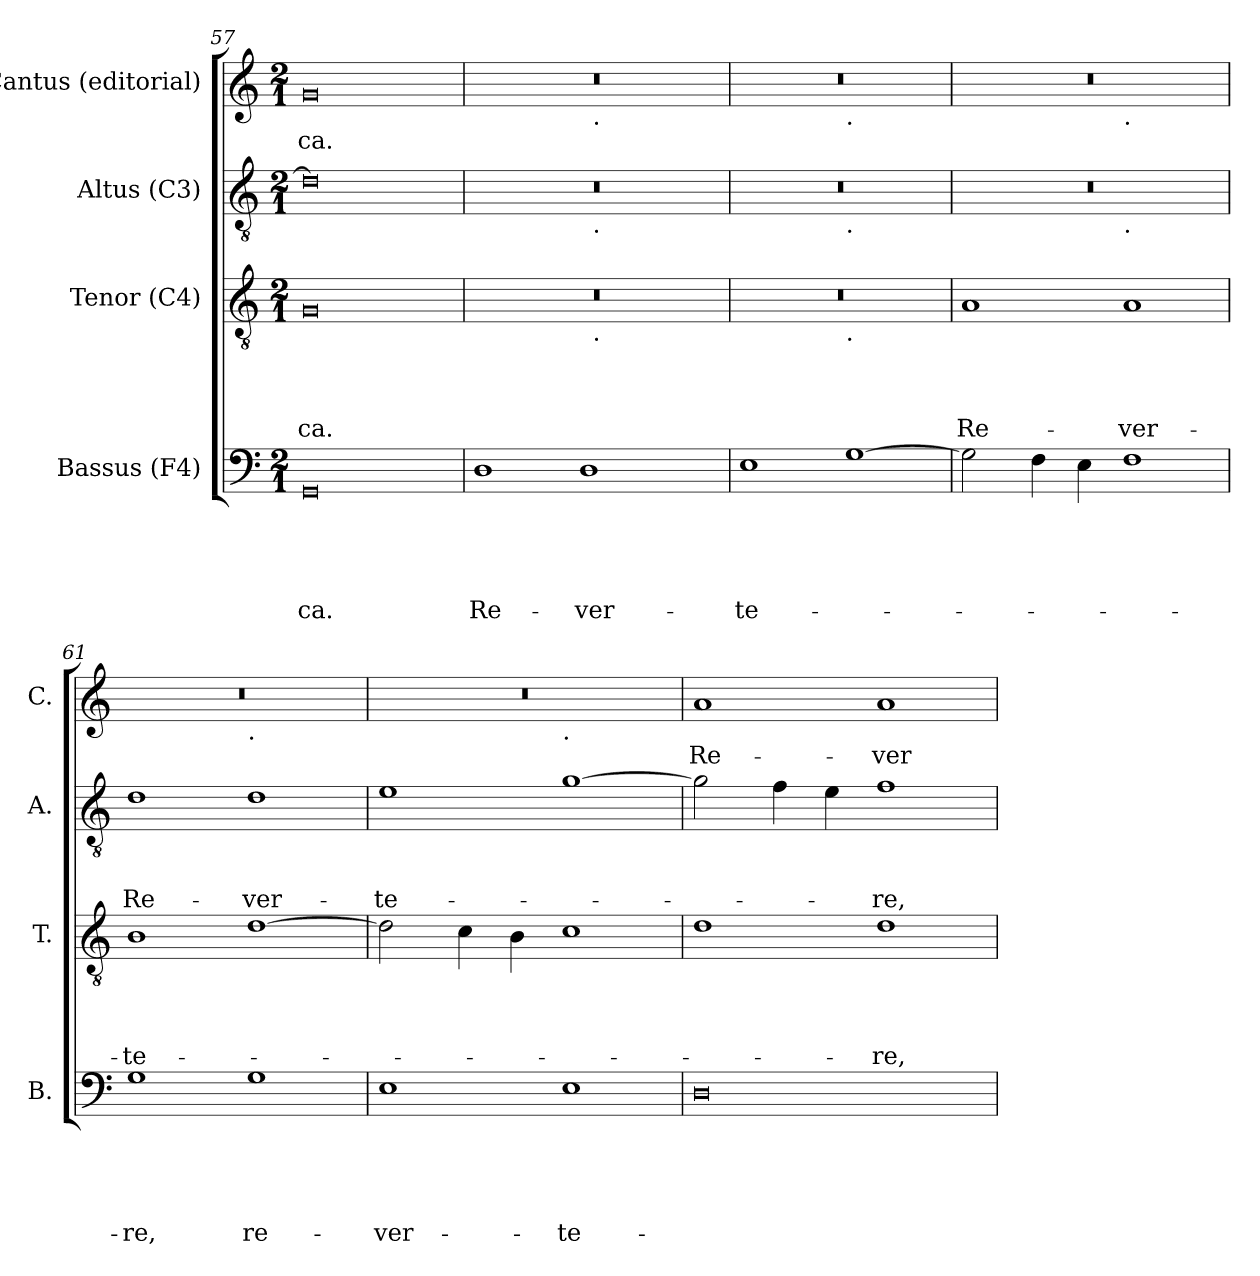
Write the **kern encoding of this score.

**kern	**text	**text	**text	**text	**text	**kern	**text	**text	**text	**text	**kern	**text	**text	**text	**kern	**text
*part4	*part4	*part4	*part4	*part4	*part4	*part3	*part3	*part3	*part3	*part3	*part2	*part2	*part2	*part2	*part1	*part1
*staff4	*staff4	*staff4	*staff4	*staff4	*staff4	*staff3	*staff3	*staff3	*staff3	*staff3	*staff2	*staff2	*staff2	*staff2	*staff1	*staff1
*I"Bassus (F4)	*	*	*	*	*	*I"Tenor (C4)	*	*	*	*	*I"Altus (C3)	*	*	*	*I"Cantus (editorial)	*
*I'B.	*	*	*	*	*	*I'T.	*	*	*	*	*I'A.	*	*	*	*I'C.	*
*clefF4	*	*	*	*	*	*clefGv2	*	*	*	*	*clefGv2	*	*	*	*clefG2	*
*k[]	*	*	*	*	*	*k[]	*	*	*	*	*k[]	*	*	*	*k[]	*
*C:	*	*	*	*	*	*C:	*	*	*	*	*C:	*	*	*	*C:	*
*M2/1	*	*	*	*	*	*M2/1	*	*	*	*	*M2/1	*	*	*	*M2/1	*
=57	=57	=57	=57	=57	=57	=57	=57	=57	=57	=57	=57	=57	=57	=57	=57	=57
!	!	!	!	!	!LO:LY:b	!	!	!	!	!LO:LY:b	!	!	!	!	!	!LO:LY:b
0GG	.	.	.	.	-ca.	0G	.	.	.	-ca.	0d]	.	.	.	0g	-ca.
!!LO:PB:g=z
=58	=58	=58	=58	=58	=58	=58	=58	=58	=58	=58	=58	=58	=58	=58	=58	=58
!	!	!	!	!	!LO:LY:b	!	!	!	!	!	!	!	!	!	!	!
*	*	*	*	*	*	*^	*	*	*	*	*^	*	*	*	*^	*
1D	.	.	.	.	Re-	0r	1ryy	.	.	.	.	0r	1ryy	.	.	.	0r	1ryy	.
!	!	!	!	!	!LO:LY:b	!	!	!	!	!	!	!	!	!	!	!	!	!	!
1D	.	.	.	.	-ver-	.	32ryy	.	.	.	.	.	32ryy	.	.	.	.	32ryy	.
!	!	!	!	!	!	!	!	!	!	!	!	!	!	!	!	!	!	!LO:TX:b:t=.	!
!	!	!	!	!	!	!	!	!	!	!	!	!	!LO:TX:b:t=.	!	!	!	!	!	!
!	!	!	!	!	!	!	!LO:TX:b:t=.	!	!	!	!	!	!	!	!	!	!	!	!
.	.	.	.	.	.	.	2ryy	.	.	.	.	.	2ryy	.	.	.	.	2ryy	.
.	.	.	.	.	.	.	4...ryy	.	.	.	.	.	4...ryy	.	.	.	.	4...ryy	.
=59	=59	=59	=59	=59	=59	=59	=59	=59	=59	=59	=59	=59	=59	=59	=59	=59	=59	=59	=59
!	!	!	!	!	!LO:LY:b	!	!	!	!	!	!	!	!	!	!	!	!	!	!
1E	.	.	.	.	-te-	0r	1ryy	.	.	.	.	0r	1ryy	.	.	.	0r	1ryy	.
!	!	!	!	!	!	!	!	!	!	!	!	!	!	!	!	!	!	!LO:TX:b:t=.	!
!	!	!	!	!	!	!	!	!	!	!	!	!	!LO:TX:b:t=.	!	!	!	!	!	!
!	!	!	!	!	!	!	!LO:TX:b:t=.	!	!	!	!	!	!	!	!	!	!	!	!
[>1G	.	.	.	.	.	.	1ryy	.	.	.	.	.	1ryy	.	.	.	.	1ryy	.
=60	=60	=60	=60	=60	=60	=60	=60	=60	=60	=60	=60	=60	=60	=60	=60	=60	=60	=60	=60
!	!	!	!	!	!	!	!	!	!	!	!LO:LY:b	!	!	!	!	!	!	!	!
*	*	*	*	*	*	*v	*v	*	*	*	*	*	*	*	*	*	*	*	*
2G\]	.	.	.	.	.	1A	.	.	.	Re-	0r	1ryy	.	.	.	0r	1ryy	.
4F\	.	.	.	.	.	.	.	.	.	.	.	.	.	.	.	.	.	.
4E\	.	.	.	.	.	.	.	.	.	.	.	.	.	.	.	.	.	.
!	!	!	!	!	!	!	!	!	!	!	!	!	!	!	!	!	!LO:TX:b:t=.	!
!	!	!	!	!	!	!	!	!	!	!	!	!LO:TX:b:t=.	!	!	!	!	!	!
!	!	!	!	!	!	!	!	!	!	!LO:LY:b	!	!	!	!	!	!	!	!
1F	.	.	.	.	.	1A	.	.	.	-ver-	.	1ryy	.	.	.	.	1ryy	.
=61	=61	=61	=61	=61	=61	=61	=61	=61	=61	=61	=61	=61	=61	=61	=61	=61	=61	=61
!	!	!	!	!	!LO:LY:b	!	!	!	!	!LO:LY:b	!	!	!	!	!LO:LY:b	!	!	!
*	*	*	*	*	*	*	*	*	*	*	*v	*v	*	*	*	*	*	*
1G	.	.	.	.	-re,	1B	.	.	.	-te-	1d	.	.	Re-	0r	1ryy	.
!	!	!	!	!	!	!	!	!	!	!	!	!	!	!	!	!LO:TX:b:t=.	!
!	!	!	!	!	!LO:LY:b	!	!	!	!	!	!	!	!	!LO:LY:b	!	!	!
1G	.	.	.	.	re-	[>1d	.	.	.	.	1d	.	.	-ver-	.	1ryy	.
=62	=62	=62	=62	=62	=62	=62	=62	=62	=62	=62	=62	=62	=62	=62	=62	=62	=62
!	!	!	!	!	!LO:LY:b	!	!	!	!	!	!	!	!	!LO:LY:b	!	!	!
1E	.	.	.	.	-ver-	2d\]	.	.	.	.	1e	.	.	-te-	0r	1ryy	.
.	.	.	.	.	.	4c\	.	.	.	.	.	.	.	.	.	.	.
.	.	.	.	.	.	4B\	.	.	.	.	.	.	.	.	.	.	.
!	!	!	!	!	!	!	!	!	!	!	!	!	!	!	!	!LO:TX:b:t=.	!
!	!	!	!	!	!LO:LY:b	!	!	!	!	!	!	!	!	!	!	!	!
1E	.	.	.	.	-te-	1c	.	.	.	.	[>1g	.	.	.	.	1ryy	.
=63	=63	=63	=63	=63	=63	=63	=63	=63	=63	=63	=63	=63	=63	=63	=63	=63	=63
!	!	!	!	!	!	!	!	!	!	!	!	!	!	!	!	!	!LO:LY:b
*	*	*	*	*	*	*	*	*	*	*	*	*	*	*	*v	*v	*
0D	.	.	.	.	.	1d	.	.	.	.	2g\]	.	.	.	1a	Re-
.	.	.	.	.	.	.	.	.	.	.	4f\	.	.	.	.	.
.	.	.	.	.	.	.	.	.	.	.	4e\	.	.	.	.	.
!	!	!	!	!	!	!	!	!	!	!LO:LY:b	!	!	!	!LO:LY:b	!	!LO:LY:b
.	.	.	.	.	.	1d	.	.	.	-re,	1f	.	.	-re,	1a	-ver-
=	=	=	=	=	=	=	=	=	=	=	=	=	=	=	=	=
*-	*-	*-	*-	*-	*-	*-	*-	*-	*-	*-	*-	*-	*-	*-	*-	*-
